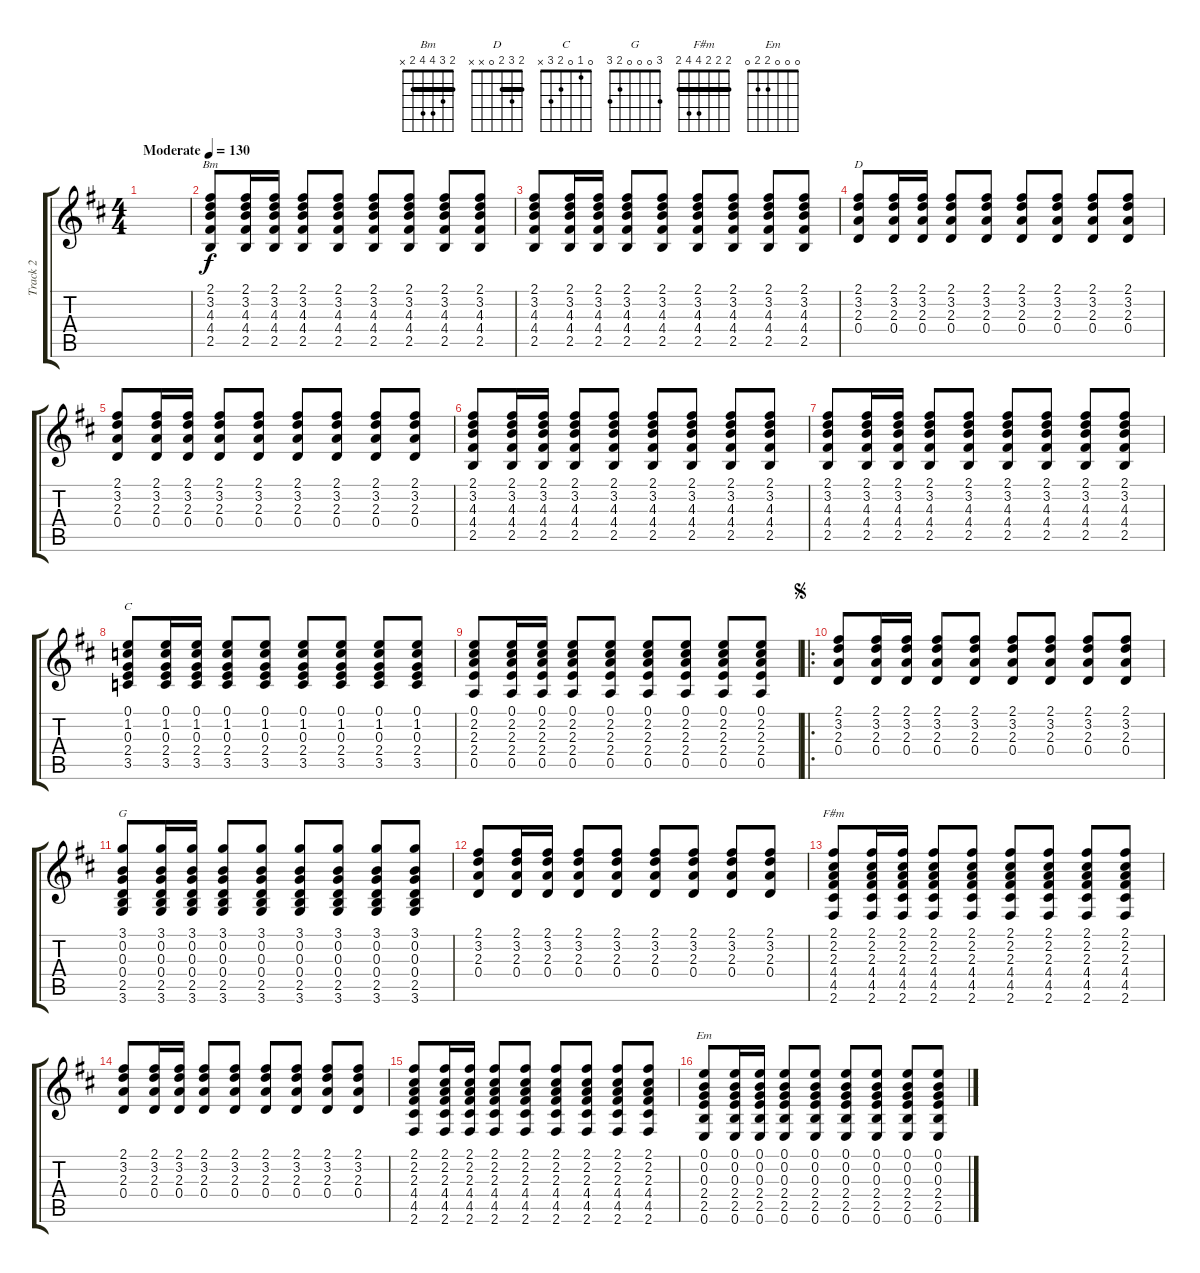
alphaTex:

\track ("Track 2" "Track 2") {instrument acousticguitarsteel}
\staff {score tabs}
\tuning (E4 B3 G3 D3 A2 E2) {hide}
\chord ("Bm" 2 3 4 4 2 x) {barre 2}
\chord ("D" 2 3 2 0 x x) {barre 2}
\chord ("C" 0 1 0 2 3 x)
\chord ("G" 3 0 0 0 2 3)
\chord ("F#m" 2 2 2 4 4 2) {barre 2}
\chord ("Em" 0 0 0 2 2 0)
\ts (4 4)
\tempo (130 "Moderate")
\clef g2
\ks d
|
(2.1 3.2 4.3 4.4 2.5).8{ch "Bm"} (2.1 3.2 4.3 4.4 2.5).16 (2.1 3.2 4.3 4.4 2.5).16 (2.1 3.2 4.3 4.4 2.5).8 (2.1 3.2 4.3 4.4 2.5).8 (2.1 3.2 4.3 4.4 2.5).8 (2.1 3.2 4.3 4.4 2.5).8 (2.1 3.2 4.3 4.4 2.5).8 (2.1 3.2 4.3 4.4 2.5).8 |
(2.1 3.2 4.3 4.4 2.5).8 (2.1 3.2 4.3 4.4 2.5).16 (2.1 3.2 4.3 4.4 2.5).16 (2.1 3.2 4.3 4.4 2.5).8 (2.1 3.2 4.3 4.4 2.5).8 (2.1 3.2 4.3 4.4 2.5).8 (2.1 3.2 4.3 4.4 2.5).8 (2.1 3.2 4.3 4.4 2.5).8 (2.1 3.2 4.3 4.4 2.5).8 |
(2.1 3.2 2.3 0.4).8{ch "D"} (2.1 3.2 2.3 0.4).16 (2.1 3.2 2.3 0.4).16 (2.1 3.2 2.3 0.4).8 (2.1 3.2 2.3 0.4).8 (2.1 3.2 2.3 0.4).8 (2.1 3.2 2.3 0.4).8 (2.1 3.2 2.3 0.4).8 (2.1 3.2 2.3 0.4).8 |
(2.1 3.2 2.3 0.4).8 (2.1 3.2 2.3 0.4).16 (2.1 3.2 2.3 0.4).16 (2.1 3.2 2.3 0.4).8 (2.1 3.2 2.3 0.4).8 (2.1 3.2 2.3 0.4).8 (2.1 3.2 2.3 0.4).8 (2.1 3.2 2.3 0.4).8 (2.1 3.2 2.3 0.4).8 |
(2.1 3.2 4.3 4.4 2.5).8 (2.1 3.2 4.3 4.4 2.5).16 (2.1 3.2 4.3 4.4 2.5).16 (2.1 3.2 4.3 4.4 2.5).8 (2.1 3.2 4.3 4.4 2.5).8 (2.1 3.2 4.3 4.4 2.5).8 (2.1 3.2 4.3 4.4 2.5).8 (2.1 3.2 4.3 4.4 2.5).8 (2.1 3.2 4.3 4.4 2.5).8 |
(2.1 3.2 4.3 4.4 2.5).8 (2.1 3.2 4.3 4.4 2.5).16 (2.1 3.2 4.3 4.4 2.5).16 (2.1 3.2 4.3 4.4 2.5).8 (2.1 3.2 4.3 4.4 2.5).8 (2.1 3.2 4.3 4.4 2.5).8 (2.1 3.2 4.3 4.4 2.5).8 (2.1 3.2 4.3 4.4 2.5).8 (2.1 3.2 4.3 4.4 2.5).8 |
(0.1 1.2 0.3 2.4 3.5).8{ch "C"} (0.1 1.2 0.3 2.4 3.5).16 (0.1 1.2 0.3 2.4 3.5).16 (0.1 1.2 0.3 2.4 3.5).8 (0.1 1.2 0.3 2.4 3.5).8 (0.1 1.2 0.3 2.4 3.5).8 (0.1 1.2 0.3 2.4 3.5).8 (0.1 1.2 0.3 2.4 3.5).8 (0.1 1.2 0.3 2.4 3.5).8 |
(0.1 2.2 2.3 2.4 0.5).8 (0.1 2.2 2.3 2.4 0.5).16 (0.1 2.2 2.3 2.4 0.5).16 (0.1 2.2 2.3 2.4 0.5).8 (0.1 2.2 2.3 2.4 0.5).8 (0.1 2.2 2.3 2.4 0.5).8 (0.1 2.2 2.3 2.4 0.5).8 (0.1 2.2 2.3 2.4 0.5).8 (0.1 2.2 2.3 2.4 0.5).8 |
\ro
\jump segno
(2.1 3.2 2.3 0.4).8 (2.1 3.2 2.3 0.4).16 (2.1 3.2 2.3 0.4).16 (2.1 3.2 2.3 0.4).8 (2.1 3.2 2.3 0.4).8 (2.1 3.2 2.3 0.4).8 (2.1 3.2 2.3 0.4).8 (2.1 3.2 2.3 0.4).8 (2.1 3.2 2.3 0.4).8 |
(3.1 0.2 0.3 0.4 2.5 3.6).8{ch "G"} (3.1 0.2 0.3 0.4 2.5 3.6).16 (3.1 0.2 0.3 0.4 2.5 3.6).16 (3.1 0.2 0.3 0.4 2.5 3.6).8 (3.1 0.2 0.3 0.4 2.5 3.6).8 (3.1 0.2 0.3 0.4 2.5 3.6).8 (3.1 0.2 0.3 0.4 2.5 3.6).8 (3.1 0.2 0.3 0.4 2.5 3.6).8 (3.1 0.2 0.3 0.4 2.5 3.6).8 |
(2.1 3.2 2.3 0.4).8 (2.1 3.2 2.3 0.4).16 (2.1 3.2 2.3 0.4).16 (2.1 3.2 2.3 0.4).8 (2.1 3.2 2.3 0.4).8 (2.1 3.2 2.3 0.4).8 (2.1 3.2 2.3 0.4).8 (2.1 3.2 2.3 0.4).8 (2.1 3.2 2.3 0.4).8 |
(2.1 2.2 2.3 4.4 4.5 2.6).8{ch "F#m"} (2.1 2.2 2.3 4.4 4.5 2.6).16 (2.1 2.2 2.3 4.4 4.5 2.6).16 (2.1 2.2 2.3 4.4 4.5 2.6).8 (2.1 2.2 2.3 4.4 4.5 2.6).8 (2.1 2.2 2.3 4.4 4.5 2.6).8 (2.1 2.2 2.3 4.4 4.5 2.6).8 (2.1 2.2 2.3 4.4 4.5 2.6).8 (2.1 2.2 2.3 4.4 4.5 2.6).8 |
(2.1 3.2 2.3 0.4).8 (2.1 3.2 2.3 0.4).16 (2.1 3.2 2.3 0.4).16 (2.1 3.2 2.3 0.4).8 (2.1 3.2 2.3 0.4).8 (2.1 3.2 2.3 0.4).8 (2.1 3.2 2.3 0.4).8 (2.1 3.2 2.3 0.4).8 (2.1 3.2 2.3 0.4).8 |
(2.1 2.2 2.3 4.4 4.5 2.6).8 (2.1 2.2 2.3 4.4 4.5 2.6).16 (2.1 2.2 2.3 4.4 4.5 2.6).16 (2.1 2.2 2.3 4.4 4.5 2.6).8 (2.1 2.2 2.3 4.4 4.5 2.6).8 (2.1 2.2 2.3 4.4 4.5 2.6).8 (2.1 2.2 2.3 4.4 4.5 2.6).8 (2.1 2.2 2.3 4.4 4.5 2.6).8 (2.1 2.2 2.3 4.4 4.5 2.6).8 |
(0.1 0.2 0.3 2.4 2.5 0.6).8{ch "Em"} (0.1 0.2 0.3 2.4 2.5 0.6).16 (0.1 0.2 0.3 2.4 2.5 0.6).16 (0.1 0.2 0.3 2.4 2.5 0.6).8 (0.1 0.2 0.3 2.4 2.5 0.6).8 (0.1 0.2 0.3 2.4 2.5 0.6).8 (0.1 0.2 0.3 2.4 2.5 0.6).8 (0.1 0.2 0.3 2.4 2.5 0.6).8 (0.1 0.2 0.3 2.4 2.5 0.6).8
